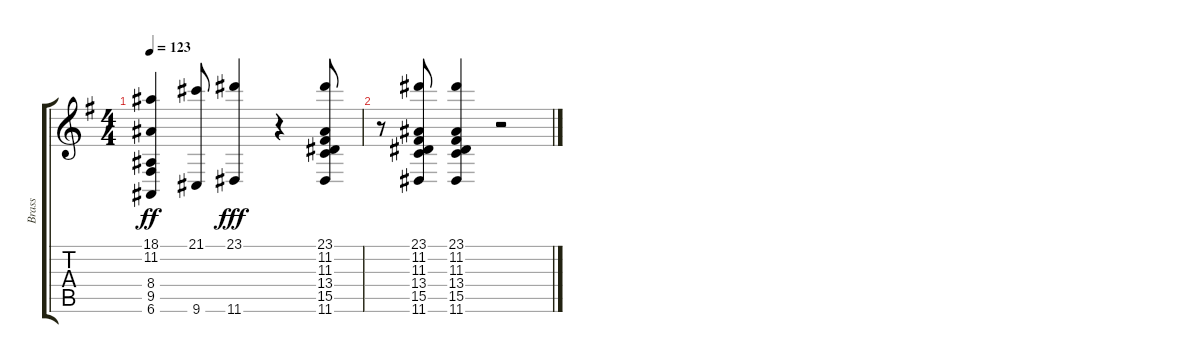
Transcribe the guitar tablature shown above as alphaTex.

\track ("Brass" "Brass") {instrument brasssection}
\staff {score tabs}
\tuning (E4 B3 G3 D3 A2 E2) {hide}
\ts (4 4)
\tempo 123
\clef g2
\ks g
(18.1 11.2 8.4 9.5 6.6).4{dy ff} (21.1 9.6).8 (23.1 11.6).4{dy fff} r.4 (23.1 11.2 11.3 13.4 15.5 11.6).8 |
r.8 (23.1 11.2 11.3 13.4 15.5 11.6).8 (23.1 11.2 11.3 13.4 15.5 11.6).4 r.2
